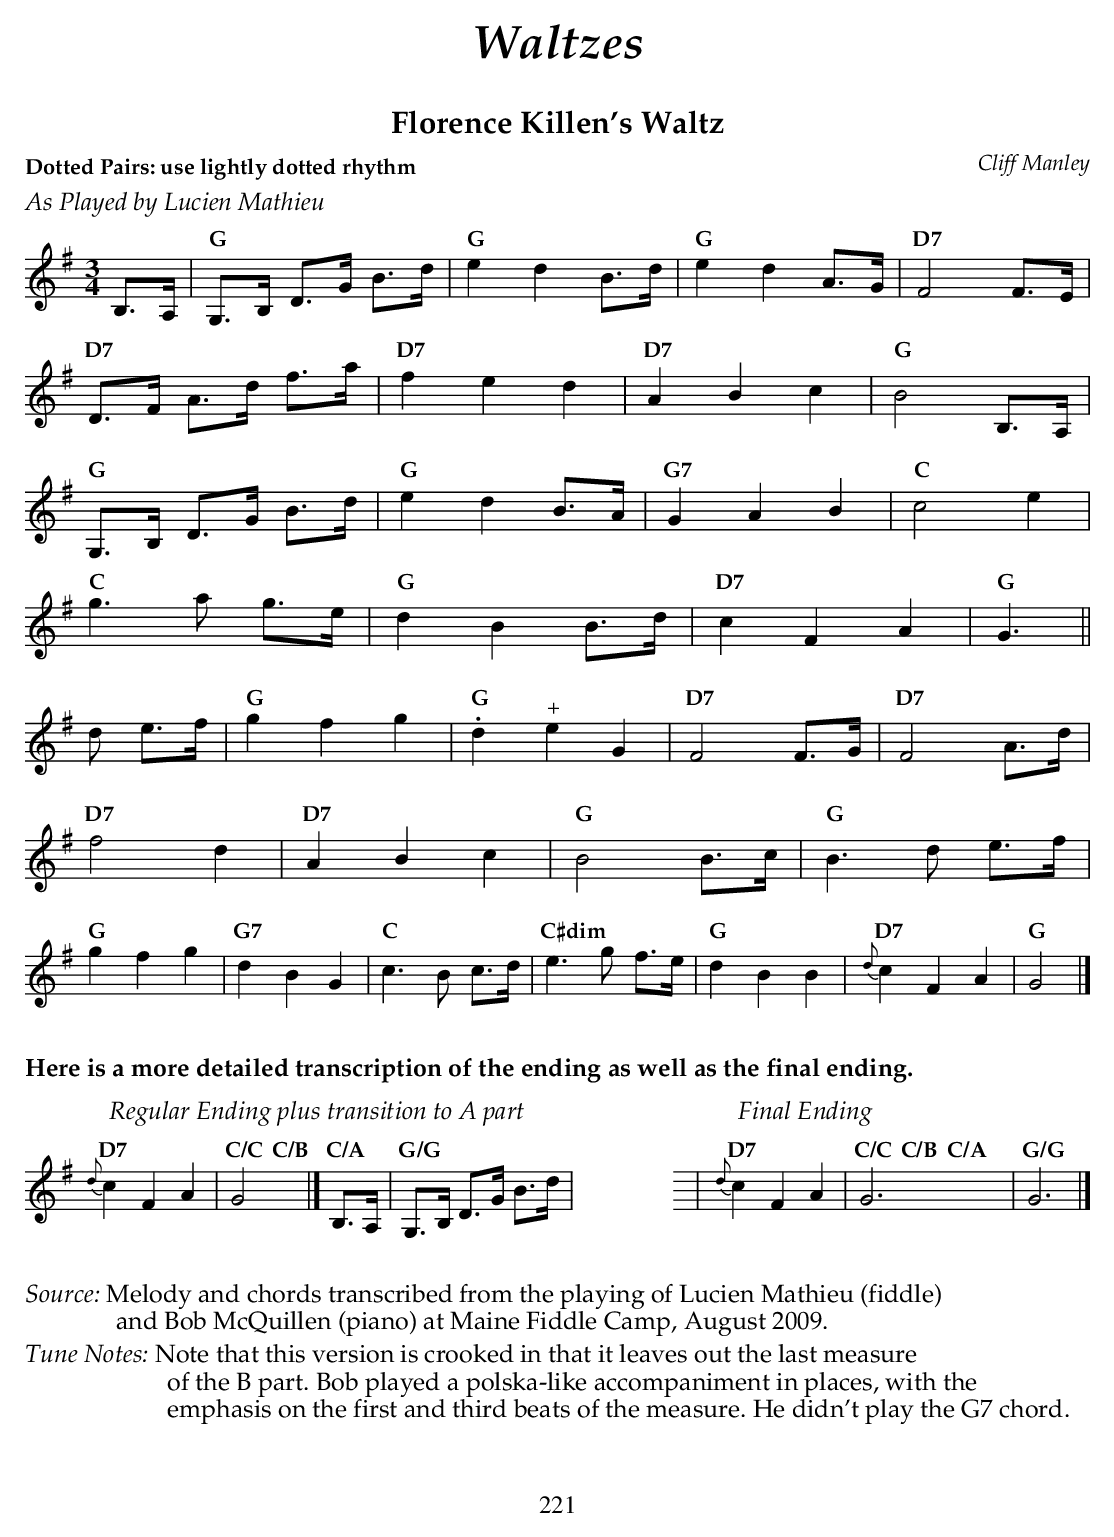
X:1
T:Florence Killen's Waltz
C:Cliff Manley
P:Dotted Pairs: use lightly dotted rhythm
U:s = !slide!
U:t = !trill!
M:3/4
L:1/8
K:G
%%text $2As Played by Lucien Mathieu$0
 B,>A, |\
"G" G,>B, D>G B>d | "G" e2 d2 B>d    | "G" e2 d2 A>G | "D7" F4 F>E |
"D7" D>F A>d f>a  | "D7" f2 e2 d2    | "D7" A2 B2 c2 | "G" B4 B,>A,|
"G" G,>B, D>G B>d | "G" e2 d2 B>A    | "G7" G2 A2 B2 | "C" c4 e2 |
"C" g3 a g>e      | "G" d2 B2 B>d    | "D7" c2 F2 A2 | "G" G3  ||
d e>f |\
"G" g2 f2 g2      | "G" .d2 "^+"e2G2 | "D7" F4 F>G   | "D7" F4 A>d |
"D7" f4 d2        | "D7" A2 B2 c2    | "G" B4 B>c    | "G" B3 d e>f |
"G" g2 f2 g2      | "G7" d2 B2 G2    | "C" c3 B c>d  | "C#dim" e3 g f>e |\
"G" d2 B2 B2      | "D7" {d}c2 F2 A2 | "G" G4        |]
%%vskip 10
%%textfont Palatino-Bold 16
%%text Here is a more detailed transcription of the ending as well as the final ending.
%%vskip 30
"@0,40$2Regular Ending plus transition to A part$0" \
"D7" {d}c2 F2 A2 | (& G4 |]  B,>A,& "C/C"x2 "C/B" x2 |] "C/A" x2 &) | "G/G" G,>B, D>G B>d |\
|"@0,40$2Final Ending$0" \
"D7" {d}c2 F2 A2 | (& G6 y10| & "C/C"x2 "C/B" x2  "C/A" x2 |&)  "G/G"  G6 |]
